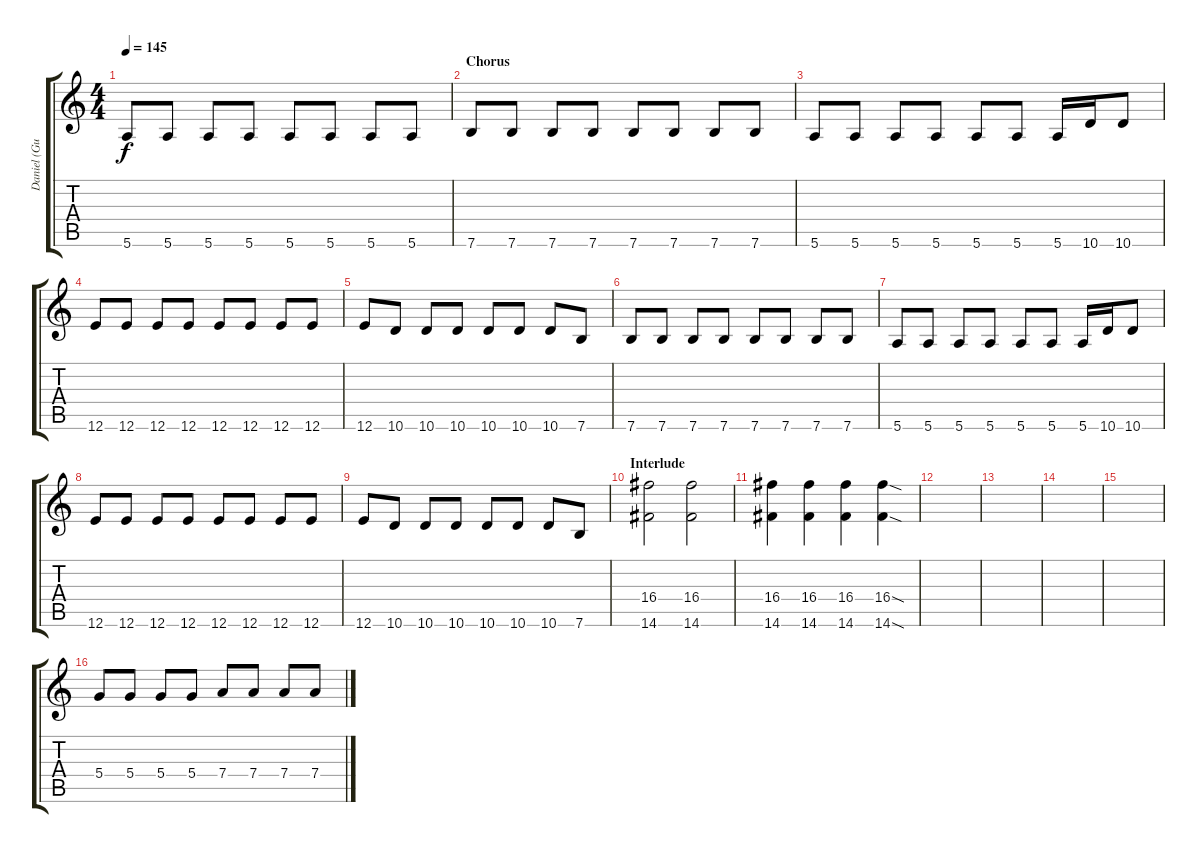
\track ("Daniel (Guitar 1)" "Daniel (Gu") {instrument distortionguitar}
\staff {score tabs}
\tuning (E4 B3 G3 D3 A2 E2) {hide}
\ts (4 4)
\tempo 145
\clef g2
\ks c
5.6.8{dy f} 5.6.8 5.6.8 5.6.8 5.6.8 5.6.8 5.6.8 5.6.8 |
\section ("" "Chorus")
7.6.8 7.6.8 7.6.8 7.6.8 7.6.8 7.6.8 7.6.8 7.6.8 |
5.6.8 5.6.8 5.6.8 5.6.8 5.6.8 5.6.8 5.6.16 10.6.16 10.6.8 |
12.6.8 12.6.8 12.6.8 12.6.8 12.6.8 12.6.8 12.6.8 12.6.8 |
12.6.8 10.6.8 10.6.8 10.6.8 10.6.8 10.6.8 10.6.8 7.6.8 |
7.6.8 7.6.8 7.6.8 7.6.8 7.6.8 7.6.8 7.6.8 7.6.8 |
5.6.8 5.6.8 5.6.8 5.6.8 5.6.8 5.6.8 5.6.16 10.6.16 10.6.8 |
12.6.8 12.6.8 12.6.8 12.6.8 12.6.8 12.6.8 12.6.8 12.6.8 |
12.6.8 10.6.8 10.6.8 10.6.8 10.6.8 10.6.8 10.6.8 7.6.8 |
\section ("" "Interlude")
(16.4 14.6).2 (16.4 14.6).2 |
(16.4 14.6).4 (16.4 14.6).4 (16.4 14.6).4 (16.4{sod} 14.6{sod}).4 |
|
|
|
|
5.4.8 5.4.8 5.4.8 5.4.8 7.4.8 7.4.8 7.4.8 7.4.8
